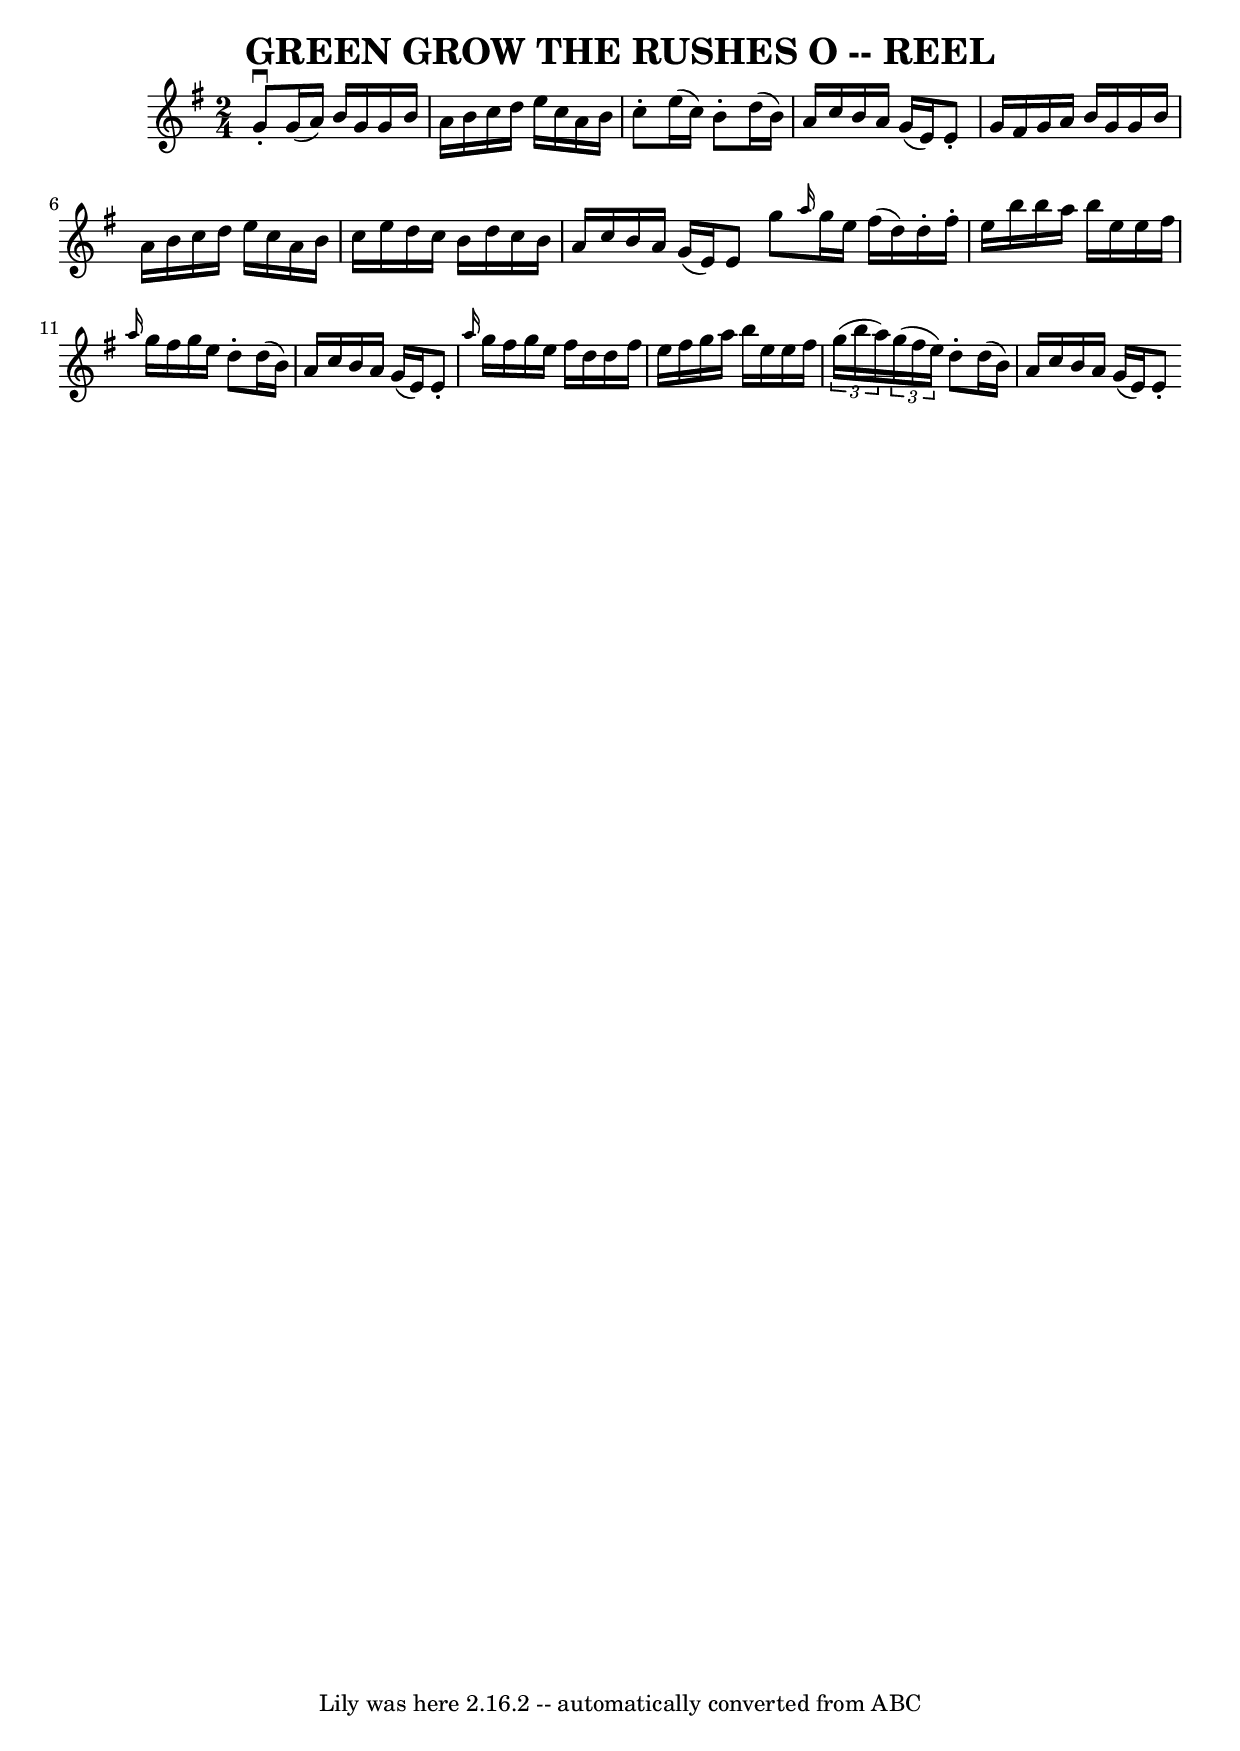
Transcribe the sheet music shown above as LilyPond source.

\version "2.16.2"
\include "Mammoth.ily"
\header {
  %% book = "Ryan's Mammoth Collection of Fiddle Tunes"
 crossRefNumber = "1"
 footnotes = ""
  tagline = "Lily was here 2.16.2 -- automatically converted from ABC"
  title = "GREEN GROW THE RUSHES O -- REEL"

}
voicedefault =  {


  \time 2/4 % %slurgracf 1
  
  \key g \major
 g'8^\downbow-. g'16 (a'16) b'16 g'16 g'16 b'16     |
 a'16 b'16 c''16 d''16 e''16 c''16 a'16 b'16     |
 c''8-. e''16 (c''16) b'8-. d''16 (b'16)   |
 a'16 c''16 b'16 a'16 g'16 (e'16) e'8-.    |
 g'16 fs'16 g'16 a'16 b'16 g'16 g'16 b'16     |
 a'16 b'16 c''16 d''16 e''16 c''16 a'16 b'16     |
 c''16 e''16 d''16 c''16 b'16 d''16 c''16 b'16    |
 a'16 c''16 b'16 a'16 g'16 (e'16) e'8       \bar " |." g''8  \grace { a''16   			 } g''16 e''16 fs''16 (d''16) d''16-. fs''16-.    |
 e''16 b''16 b''16 a''16 b''16 e''16 e''16 fs''16     |
  \grace { a''16  
	 } g''16 fs''16 g''16 e''16 d''8-. d''16 (b'16)    |
 a'16 c''16 b'16 a'16 g'16 (e'16) e'8-.    |
  \grace {    
 a''16  
  } g''16 fs''16 g''16 e''16 fs''16 d''16 d''16 fs''16     |
 e''16 fs''16 g''16 a''16 b''16 e''16 e''16 fs''16     |
  \times 2/3 { g''16 (b''16 a''16) 
	     }   
  \times 2/3 { g''16 (fs''16 e''16)  	     } d''8-. d''16 (b'16)    |
 a'16 c''16 b'16 a'16 g'16 (e'16) e'8-.      \bar " |."   

}

\score{
  <<

    \context Staff="default"
    {
      \voicedefault 
      
    }

  >>
  \layout {
    
  }
  \midi {
  }

}
